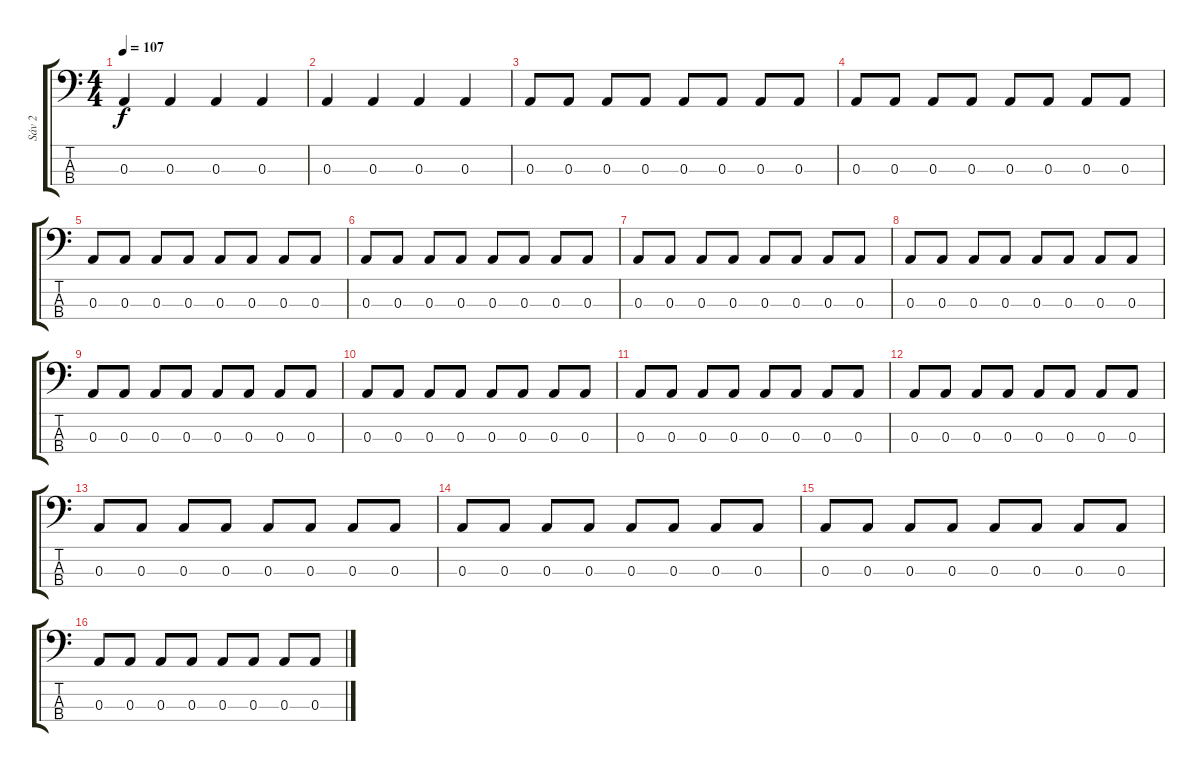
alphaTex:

\track ("Sáv 2" "Sáv 2") {instrument electricbasspick}
\staff {score tabs}
\tuning (G2 D2 A1 E1) {hide}
\ts (4 4)
\tempo 107
\clef f4
\ks c
0.3.4{dy f} 0.3.4 0.3.4 0.3.4 |
0.3.4 0.3.4 0.3.4 0.3.4 |
0.3.8 0.3.8 0.3.8 0.3.8 0.3.8 0.3.8 0.3.8 0.3.8 |
0.3.8 0.3.8 0.3.8 0.3.8 0.3.8 0.3.8 0.3.8 0.3.8 |
0.3.8 0.3.8 0.3.8 0.3.8 0.3.8 0.3.8 0.3.8 0.3.8 |
0.3.8 0.3.8 0.3.8 0.3.8 0.3.8 0.3.8 0.3.8 0.3.8 |
0.3.8 0.3.8 0.3.8 0.3.8 0.3.8 0.3.8 0.3.8 0.3.8 |
0.3.8 0.3.8 0.3.8 0.3.8 0.3.8 0.3.8 0.3.8 0.3.8 |
0.3.8 0.3.8 0.3.8 0.3.8 0.3.8 0.3.8 0.3.8 0.3.8 |
0.3.8 0.3.8 0.3.8 0.3.8 0.3.8 0.3.8 0.3.8 0.3.8 |
0.3.8 0.3.8 0.3.8 0.3.8 0.3.8 0.3.8 0.3.8 0.3.8 |
0.3.8 0.3.8 0.3.8 0.3.8 0.3.8 0.3.8 0.3.8 0.3.8 |
0.3.8 0.3.8 0.3.8 0.3.8 0.3.8 0.3.8 0.3.8 0.3.8 |
0.3.8 0.3.8 0.3.8 0.3.8 0.3.8 0.3.8 0.3.8 0.3.8 |
0.3.8 0.3.8 0.3.8 0.3.8 0.3.8 0.3.8 0.3.8 0.3.8 |
0.3.8 0.3.8 0.3.8 0.3.8 0.3.8 0.3.8 0.3.8 0.3.8
